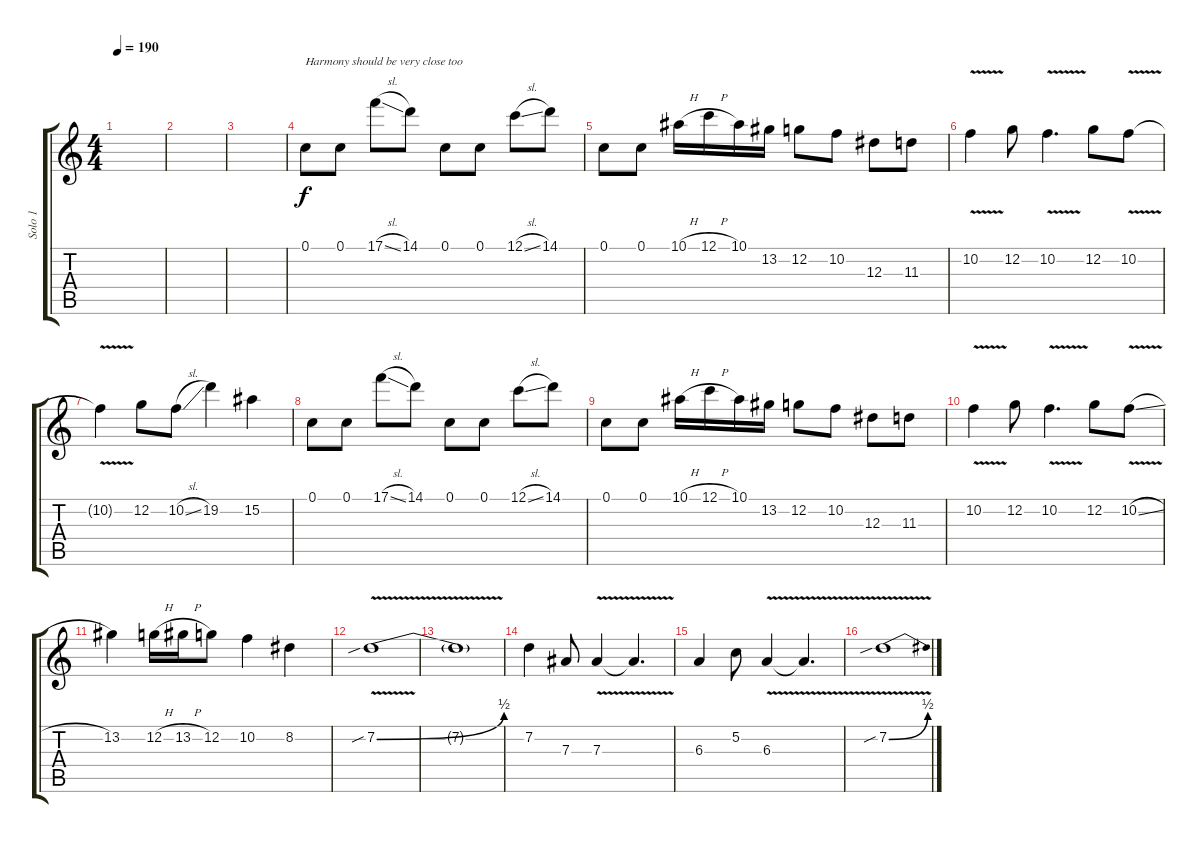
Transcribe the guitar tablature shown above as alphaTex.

\track ("Solo 1" "Solo 1") {instrument distortionguitar}
\staff {score tabs}
\tuning (C4 G3 Eb3 Bb2 F2 C2) {hide}
\ts (4 4)
\tempo 190
\clef g2
\ks c
|
|
|
0.1.8{txt "Harmony should be very close too"} 0.1.8 17.1{sl}.8 14.1.8 0.1.8 0.1.8 12.1{sl}.8 14.1.8 |
0.1.8 0.1.8 10.1{h}.16 12.1{h}.16 10.1.16 13.2.16 12.2.8 10.2.8 12.3.8 11.3.8 |
10.2{v}.4 12.2.8 10.2{v}.4{d} 12.2.8 10.2{v}.8 |
10.2{t}.4 12.2.8 10.2{sl}.8 19.2.4 15.2.4 |
0.1.8 0.1.8 17.1{sl}.8 14.1.8 0.1.8 0.1.8 12.1{sl}.8 14.1.8 |
0.1.8 0.1.8 10.1{h}.16 12.1{h}.16 10.1.16 13.2.16 12.2.8 10.2.8 12.3.8 11.3.8 |
10.2{v}.4 12.2.8 10.2{v}.4{d} 12.2.8 10.2{v sl}.8 |
13.2.4 12.2{h}.16 13.2{h}.16 12.2.8 10.2.4 8.2.4 |
7.2{be (bend 0 0 60 2) v sib}.1 |
7.2{t}.1 |
7.2.4 7.3.8 7.3{v}.4 7.3{t}.4{d} |
6.3.4 5.2.8 6.3{v}.4 6.3{t}.4{d} |
7.2{be (bend 0 0 60 2) v sib}.1
